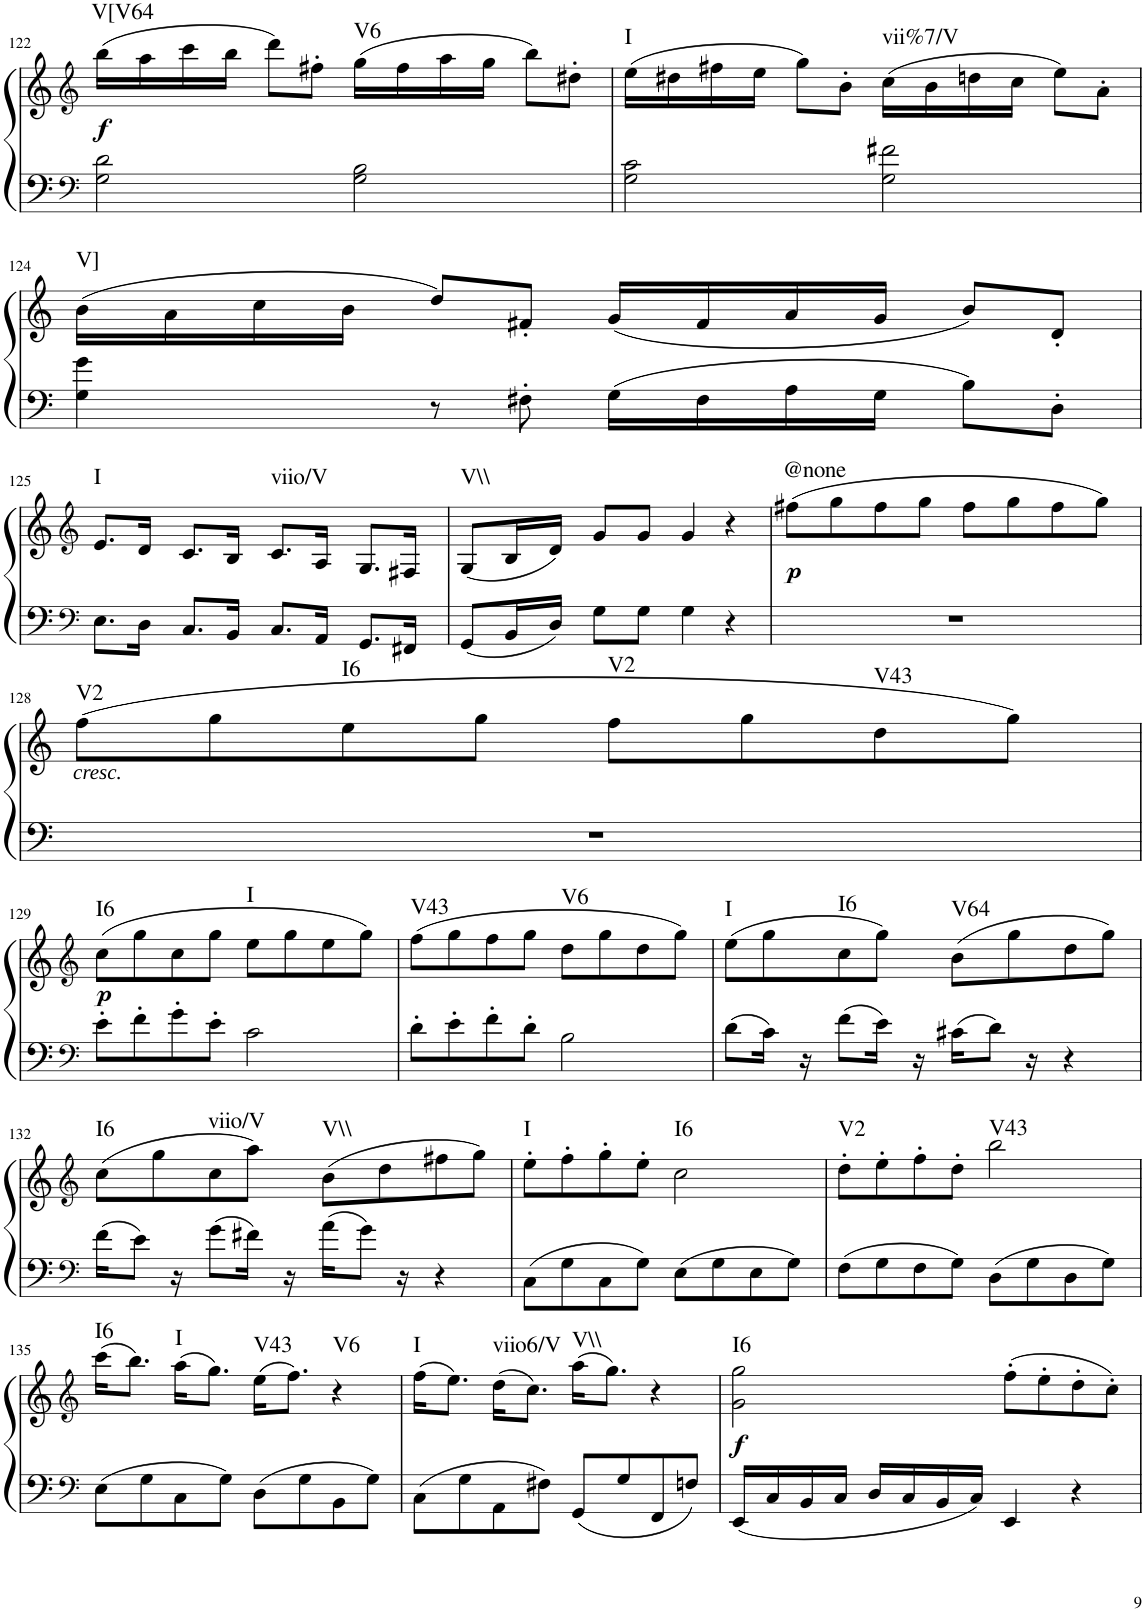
**kern	**kern	**dynam	**harte
*part1	*part1	*part1	*part1
*staff2	*staff1	*staff1/2	*
*I"Klavier linke Hand	*	*	*
!!LO:PB:g=z
*clefF4	*clefG2	*	*
*k[]	*k[]	*	*
*M4/4	*M4/4	*	*
=122	=122	=122	=122
!	!	!LO:DY:b	!LO:H:kt=V[V64
2G\ 2d\	(16bb\LL	f	N
.	16aa\	.	.
.	16ccc\	.	.
.	16bb\JJ	.	.
.	8ddd\L)	.	.
.	8ff#X'\J	.	.
!	!	!	!LO:H:kt=V6
2G\ 2B\	(16gg\LL	.	N
.	16ff#\	.	.
.	16aa\	.	.
.	16gg\JJ	.	.
.	8bb\L)	.	.
.	8dd#X'\J	.	.
=123	=123	=123	=123
!	!	!	!LO:H:kt=I
2G\ 2c\	(16ee\LL	.	N
.	16dd#X\	.	.
.	16ff#X\	.	.
.	16ee\JJ	.	.
.	8gg\L)	.	.
.	8b'\J	.	.
!	!	!	!LO:H:kt=vii%7/V
2G\ 2f#X\	(16cc\LL	.	N
.	16b\	.	.
.	16ddn\	.	.
.	16cc\JJ	.	.
.	8ee\L)	.	.
.	8a'\J	.	.
!!LO:LB:g=z
=124	=124	=124	=124
!	!	!	!LO:H:kt=V]
4G\ 4g\	(16b\LL	.	N
.	16a\	.	.
.	16cc\	.	.
.	16b\JJ	.	.
8r	8dd/L)	.	.
8F#X'\	8f#X'/J	.	.
16G\LL	(16g/LL	.	.
16F#\	16f#/	.	.
16A\	16a/	.	.
16G\JJ	16g/JJ	.	.
8B\L	8b/L)	.	.
8D'\J	8d'/J	.	.
!!LO:LB:g=z
=125	=125	=125	=125
*clefF4	*clefG2	*	*
!	!	!	!LO:H:kt=I
8.E\L	8.e/L	.	N
16D\Jk	16d/Jk	.	.
8.C/L	8.c/L	.	.
16BB/Jk	16B/Jk	.	.
!	!	!	!LO:H:kt=viio/V
8.C/L	8.c/L	.	N
16AA/Jk	16A/Jk	.	.
8.GG/L	8.G/L	.	.
16FF#X/Jk	16F#X/Jk	.	.
=126	=126	=126	=126
!	!	!	!LO:H:kt=V\\
8GG/L	(8G/L	.	N
16BB/L	16B/L	.	.
16D/JJ	16d/JJ)	.	.
8G\L	8g/L	.	.
8G\J	8g/J	.	.
4G\	4g/	.	.
4r	4r	.	.
=127	=127	=127	=127
!	!	!LO:DY:b	!LO:H:kt=@none
1r	(8ff#X\L	p	N
.	8gg\	.	.
.	8ff#\	.	.
.	8gg\J	.	.
.	8ff#\L	.	.
.	8gg\	.	.
.	8ff#\	.	.
.	8gg\J)	.	.
!!LO:LB:g=z
=128	=128	=128	=128
!	!LO:TX:b:i:t=cresc.	!	!LO:H:kt=V2
1r	(8ff\L	.	N
.	8gg\	.	.
!	!	!	!LO:H:kt=I6
.	8ee\	.	N
.	8gg\J	.	.
!	!	!	!LO:H:kt=V2
.	8ff\L	.	N
.	8gg\	.	.
!	!	!	!LO:H:kt=V43
.	8dd\	.	N
.	8gg\J)	.	.
!!LO:LB:g=z
=129	=129	=129	=129
*clefF4	*clefG2	*	*
!	!	!LO:DY:b	!LO:H:kt=I6
8e'\L	(8cc\L	p	N
8f'\	8gg\	.	.
8g'\	8cc\	.	.
8e'\J	8gg\J	.	.
!	!	!	!LO:H:kt=I
2c\	8ee\L	.	N
.	8gg\	.	.
.	8ee\	.	.
.	8gg\J)	.	.
=130	=130	=130	=130
!	!	!	!LO:H:kt=V43
8d'\L	(8ff\L	.	N
8e'\	8gg\	.	.
8f'\	8ff\	.	.
8d'\J	8gg\J	.	.
!	!	!	!LO:H:kt=V6
2B\	8dd\L	.	N
.	8gg\	.	.
.	8dd\	.	.
.	8gg\J)	.	.
=131	=131	=131	=131
!	!	!	!LO:H:kt=I
8d\L	(8ee\L	.	N
16c\Jk	8gg\	.	.
16r	.	.	.
!	!	!	!LO:H:kt=I6
8f\L	8cc\	.	N
16e\Jk	8gg\J)	.	.
16r	.	.	.
!	!	!	!LO:H:kt=V64
16c#X\KL	(8b\L	.	N
8d\J	.	.	.
.	8gg\	.	.
16r	.	.	.
4r	8dd\	.	.
.	8gg\J)	.	.
!!LO:LB:g=z
=132	=132	=132	=132
*clefF4	*clefG2	*	*
!	!	!	!LO:H:kt=I6
16f\KL	(8cc\L	.	N
8e\J	.	.	.
.	8gg\	.	.
16r	.	.	.
!	!	!	!LO:H:kt=viio/V
8g\L	8cc\	.	N
16f#X\Jk	8aa\J)	.	.
16r	.	.	.
!	!	!	!LO:H:kt=V\\
16a\KL	(8b\L	.	N
8g\J	.	.	.
.	8dd\	.	.
16r	.	.	.
4r	8ff#X\	.	.
.	8gg\J)	.	.
=133	=133	=133	=133
!	!	!	!LO:H:kt=I
8C\L	8ee'\L	.	N
8G\	8ff'\	.	.
8C\	8gg'\	.	.
8G\J	8ee'\J	.	.
!	!	!	!LO:H:kt=I6
8E\L	2cc\	.	N
8G\	.	.	.
8E\	.	.	.
8G\J	.	.	.
=134	=134	=134	=134
!	!	!	!LO:H:kt=V2
8F\L	8dd'\L	.	N
8G\	8ee'\	.	.
8F\	8ff'\	.	.
8G\J	8dd'\J	.	.
!	!	!	!LO:H:kt=V43
8D\L	2bb\	.	N
8G\	.	.	.
8D\	.	.	.
8G\J	.	.	.
!!LO:LB:g=z
=135	=135	=135	=135
*clefF4	*clefG2	*	*
!	!	!	!LO:H:kt=I6
8E\L	(16ccc\KL	.	N
.	8.bb\J)	.	.
8G\	.	.	.
!	!	!	!LO:H:kt=I
8C\	(16aa\KL	.	N
.	8.gg\J)	.	.
8G\J	.	.	.
!	!	!	!LO:H:kt=V43
8D\L	(16ee\KL	.	N
.	8.ff\J)	.	.
8G\	.	.	.
!	!	!	!LO:H:kt=V6
8BB\	4r	.	N
8G\J	.	.	.
=136	=136	=136	=136
!	!	!	!LO:H:kt=I
8C\L	(16ff\KL	.	N
.	8.ee\J)	.	.
8G\	.	.	.
!	!	!	!LO:H:kt=viio6/V
8AA\	(16dd\KL	.	N
.	8.cc\J)	.	.
8F#X\J	.	.	.
!	!	!	!LO:H:kt=V\\
8GG/L	(16aa\KL	.	N
.	8.gg\J)	.	.
8G/	.	.	.
8FF/	4r	.	.
8Fn/J	.	.	.
=137	=137	=137	=137
!	!	!LO:DY:b	!LO:H:kt=I6
16EE/LL	2g\ 2gg\	f	N
16C/	.	.	.
16BB/	.	.	.
16C/JJ	.	.	.
16D/LL	.	.	.
16C/	.	.	.
16BB/	.	.	.
16C/JJ	.	.	.
4EE/	(8ff'\L	.	.
.	8ee'\	.	.
4r	8dd'\	.	.
.	8cc'\J)	.	.
=	=	=	=
*-	*-	*-	*-
